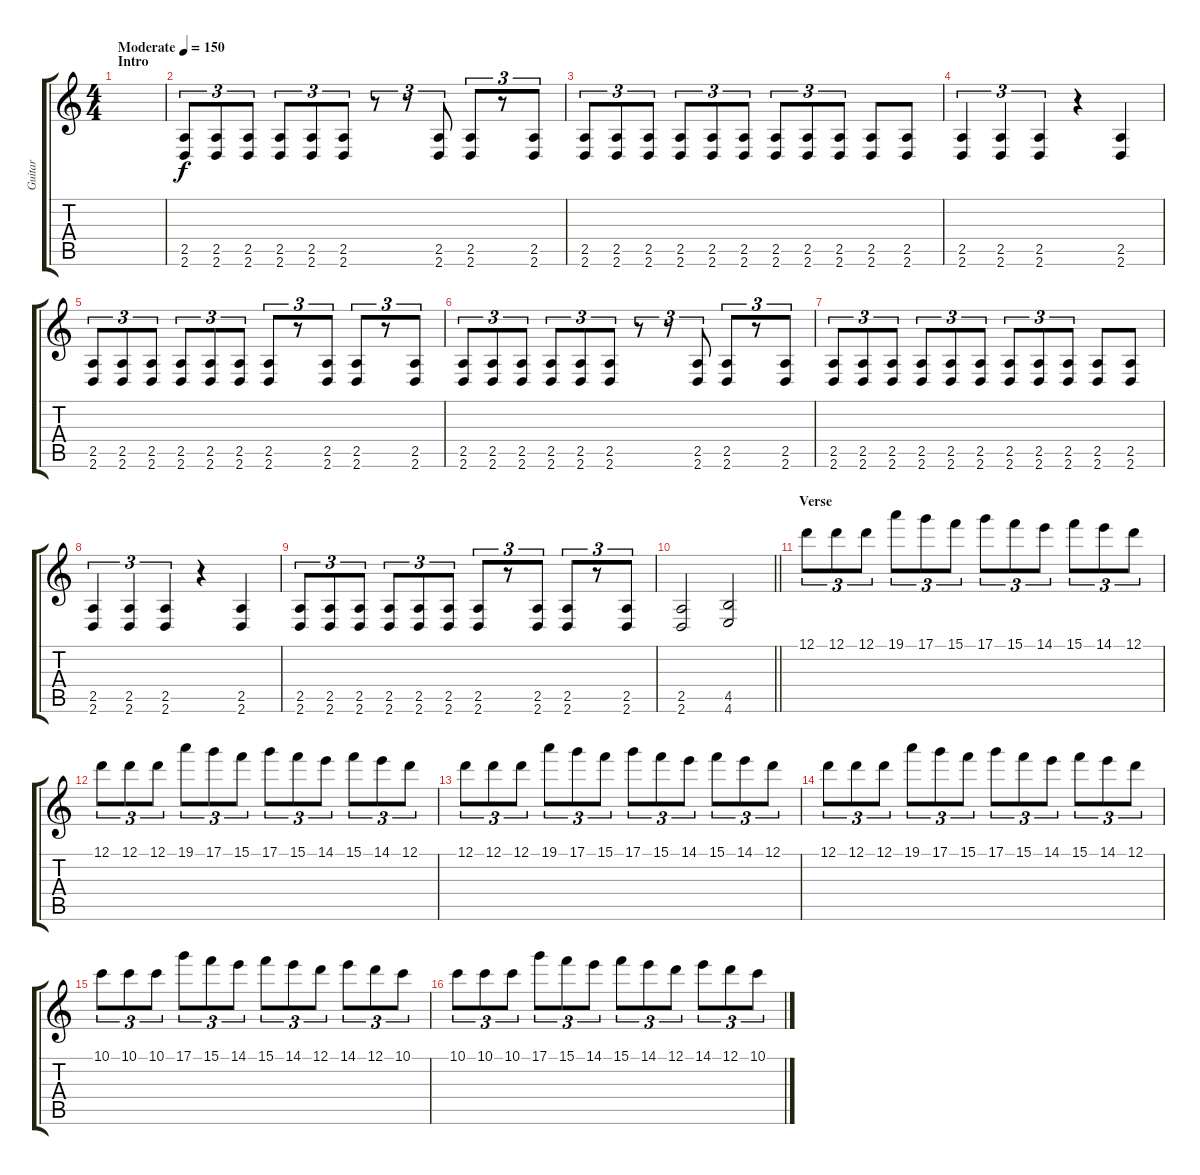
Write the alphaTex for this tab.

\track ("Guitar" "Guitar") {instrument distortionguitar}
\staff {score tabs}
\tuning (D4 A3 F3 C3 G2 C2) {hide}
\ts (4 4)
\section ("" "Intro")
\tempo (150 "Moderate")
\clef g2
\ks c
|
(2.5 2.6).8{tu (3 2)} (2.5 2.6).8{tu (3 2)} (2.5 2.6).8{tu (3 2)} (2.5 2.6).8{tu (3 2)} (2.5 2.6).8{tu (3 2)} (2.5 2.6).8{tu (3 2)} r.8{tu (3 2)} r.8{tu (3 2)} (2.5 2.6).8{tu (3 2)} (2.5 2.6).8{tu (3 2)} r.8{tu (3 2)} (2.5 2.6).8{tu (3 2)} |
(2.5 2.6).8{tu (3 2)} (2.5 2.6).8{tu (3 2)} (2.5 2.6).8{tu (3 2)} (2.5 2.6).8{tu (3 2)} (2.5 2.6).8{tu (3 2)} (2.5 2.6).8{tu (3 2)} (2.5 2.6).8{tu (3 2)} (2.5 2.6).8{tu (3 2)} (2.5 2.6).8{tu (3 2)} (2.5 2.6).8 (2.5 2.6).8 |
(2.5 2.6).4{tu (3 2)} (2.5 2.6).4{tu (3 2)} (2.5 2.6).4{tu (3 2)} r.4 (2.5 2.6).4 |
(2.5 2.6).8{tu (3 2)} (2.5 2.6).8{tu (3 2)} (2.5 2.6).8{tu (3 2)} (2.5 2.6).8{tu (3 2)} (2.5 2.6).8{tu (3 2)} (2.5 2.6).8{tu (3 2)} (2.5 2.6).8{tu (3 2)} r.8{tu (3 2)} (2.5 2.6).8{tu (3 2)} (2.5 2.6).8{tu (3 2)} r.8{tu (3 2)} (2.5 2.6).8{tu (3 2)} |
(2.5 2.6).8{tu (3 2)} (2.5 2.6).8{tu (3 2)} (2.5 2.6).8{tu (3 2)} (2.5 2.6).8{tu (3 2)} (2.5 2.6).8{tu (3 2)} (2.5 2.6).8{tu (3 2)} r.8{tu (3 2)} r.8{tu (3 2)} (2.5 2.6).8{tu (3 2)} (2.5 2.6).8{tu (3 2)} r.8{tu (3 2)} (2.5 2.6).8{tu (3 2)} |
(2.5 2.6).8{tu (3 2)} (2.5 2.6).8{tu (3 2)} (2.5 2.6).8{tu (3 2)} (2.5 2.6).8{tu (3 2)} (2.5 2.6).8{tu (3 2)} (2.5 2.6).8{tu (3 2)} (2.5 2.6).8{tu (3 2)} (2.5 2.6).8{tu (3 2)} (2.5 2.6).8{tu (3 2)} (2.5 2.6).8 (2.5 2.6).8 |
(2.5 2.6).4{tu (3 2)} (2.5 2.6).4{tu (3 2)} (2.5 2.6).4{tu (3 2)} r.4 (2.5 2.6).4 |
(2.5 2.6).8{tu (3 2)} (2.5 2.6).8{tu (3 2)} (2.5 2.6).8{tu (3 2)} (2.5 2.6).8{tu (3 2)} (2.5 2.6).8{tu (3 2)} (2.5 2.6).8{tu (3 2)} (2.5 2.6).8{tu (3 2)} r.8{tu (3 2)} (2.5 2.6).8{tu (3 2)} (2.5 2.6).8{tu (3 2)} r.8{tu (3 2)} (2.5 2.6).8{tu (3 2)} |
\barLineRight lightlight
(2.5 2.6).2 (4.5 4.6).2 |
\section ("" "Verse")
12.1.8{tu (3 2)} 12.1.8{tu (3 2)} 12.1.8{tu (3 2)} 19.1.8{tu (3 2)} 17.1.8{tu (3 2)} 15.1.8{tu (3 2)} 17.1.8{tu (3 2)} 15.1.8{tu (3 2)} 14.1.8{tu (3 2)} 15.1.8{tu (3 2)} 14.1.8{tu (3 2)} 12.1.8{tu (3 2)} |
12.1.8{tu (3 2)} 12.1.8{tu (3 2)} 12.1.8{tu (3 2)} 19.1.8{tu (3 2)} 17.1.8{tu (3 2)} 15.1.8{tu (3 2)} 17.1.8{tu (3 2)} 15.1.8{tu (3 2)} 14.1.8{tu (3 2)} 15.1.8{tu (3 2)} 14.1.8{tu (3 2)} 12.1.8{tu (3 2)} |
12.1.8{tu (3 2)} 12.1.8{tu (3 2)} 12.1.8{tu (3 2)} 19.1.8{tu (3 2)} 17.1.8{tu (3 2)} 15.1.8{tu (3 2)} 17.1.8{tu (3 2)} 15.1.8{tu (3 2)} 14.1.8{tu (3 2)} 15.1.8{tu (3 2)} 14.1.8{tu (3 2)} 12.1.8{tu (3 2)} |
12.1.8{tu (3 2)} 12.1.8{tu (3 2)} 12.1.8{tu (3 2)} 19.1.8{tu (3 2)} 17.1.8{tu (3 2)} 15.1.8{tu (3 2)} 17.1.8{tu (3 2)} 15.1.8{tu (3 2)} 14.1.8{tu (3 2)} 15.1.8{tu (3 2)} 14.1.8{tu (3 2)} 12.1.8{tu (3 2)} |
10.1.8{tu (3 2)} 10.1.8{tu (3 2)} 10.1.8{tu (3 2)} 17.1.8{tu (3 2)} 15.1.8{tu (3 2)} 14.1.8{tu (3 2)} 15.1.8{tu (3 2)} 14.1.8{tu (3 2)} 12.1.8{tu (3 2)} 14.1.8{tu (3 2)} 12.1.8{tu (3 2)} 10.1.8{tu (3 2)} |
10.1.8{tu (3 2)} 10.1.8{tu (3 2)} 10.1.8{tu (3 2)} 17.1.8{tu (3 2)} 15.1.8{tu (3 2)} 14.1.8{tu (3 2)} 15.1.8{tu (3 2)} 14.1.8{tu (3 2)} 12.1.8{tu (3 2)} 14.1.8{tu (3 2)} 12.1.8{tu (3 2)} 10.1.8{tu (3 2)}
